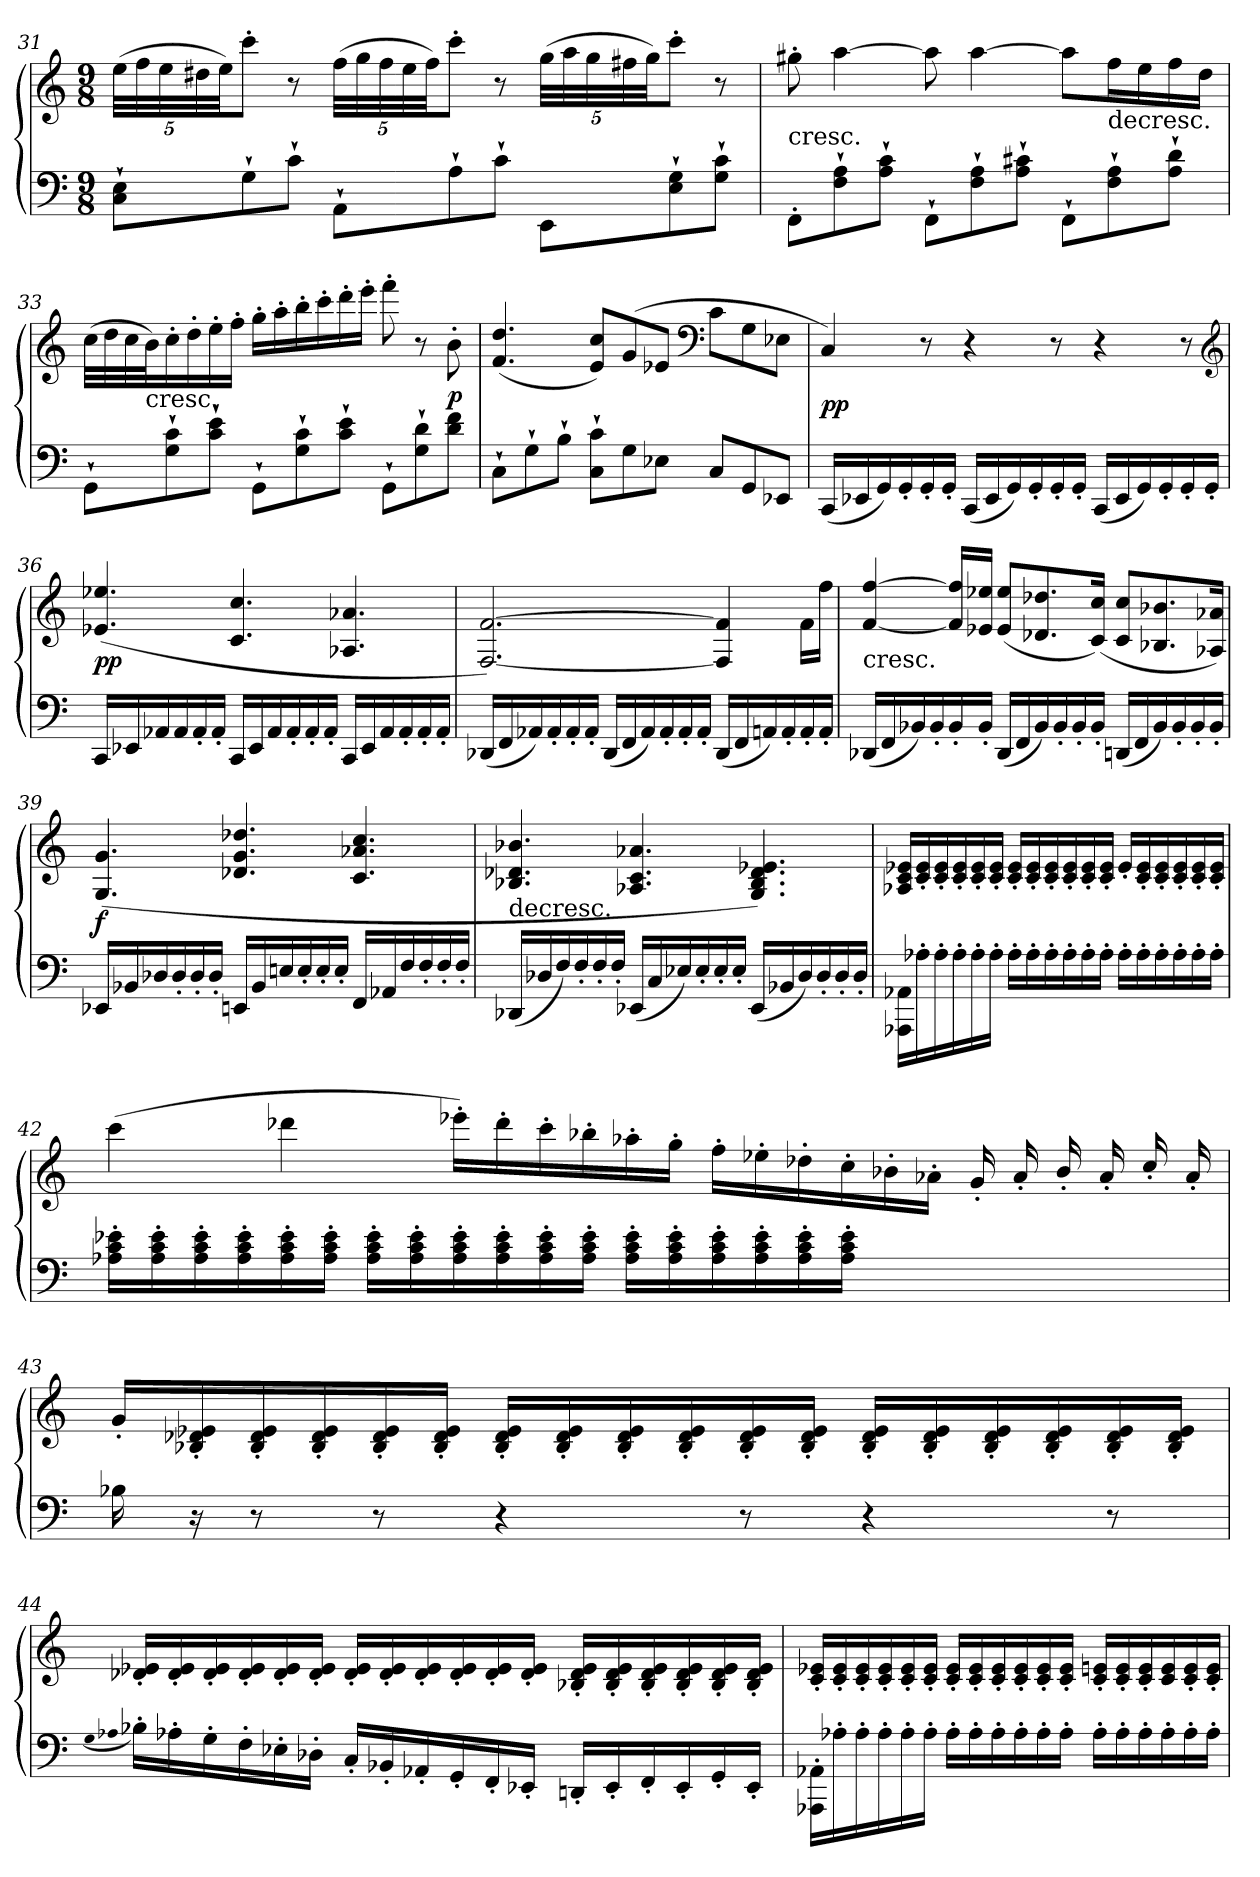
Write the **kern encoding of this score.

**kern	**kern	**dynam
*part1	*part1	*part1
*staff2	*staff1	*staff1/2
*clefF4	*clefG2	*
*k[]	*k[]	*
*C:	*C:	*
*M9/8	*M9/8	*
=31	=31	=31
8C`\ 8E`\L	(40ee\LLL	.
.	40ff\	.
.	40ee\	.
.	40dd#X\	.
.	40ee\JJ)	.
8G`\	8ccc'\J	.
8c`\J	8r	.
8AA`\L	(40ff\LLL	.
.	40gg\	.
.	40ff\	.
.	40ee\	.
.	40ff\JJ)	.
8A`\	8ccc'\J	.
8c`\J	8r	.
8EE\L	(40gg\LLL	.
.	40aa\	.
.	40gg\	.
.	40ff#X\	.
.	40gg\JJ)	.
8E`\ 8G`\	8ccc'\J	.
8G`\ 8c`\J	8r	.
=32	=32	=32
!	!LO:TX:c:t=cresc.	!
8FF'\L	8gg#X'\	.
8F`\ 8A`\	[4aa\	.
8A`\ 8c`\J	.	.
8FF`\L	8aa\]	.
8F`\ 8A`\	[4aa\	.
8A`\ 8c#X`\J	.	.
8FF`\L	8aa\L]	.
!	!LO:TX:c:t=decresc.	!
8F`\ 8A`\	16ff\L	.
.	16ee\	.
8A`\ 8d`\J	16ff\	.
.	16dd\JJ	.
=33	=33	=33
8GG`\L	(32cc\LLL	.
.	32dd\	.
.	32cc\	.
!	!LO:TX:c:t=cresc.	!
.	32b\J)	.
8G`\ 8c`\	16cc'\	.
.	16dd'\	.
8c`\ 8e`\J	16ee'\	.
.	16ff'\JJ	.
8GG`\L	16gg'\LL	.
.	16aa'\	.
8G`\ 8c`\	16bb'\	.
.	16ccc'\	.
8c`\ 8e`\J	16ddd'\	.
.	16eee'\JJ	.
8GG`\L	8fff'\	.
8G`\ 8d`\	8r	.
8d\ 8f\J	8b'\	p
=34	=34	=34
8C`\L	(4.f/ 4.dd/	.
8G`\	.	.
8B`\J	.	.
8C`\ 8c`\L	8e/ 8cc/L)	.
8G\	(8g/	.
8E-X\J	8e-X/J	.
*	*clefF4	*
8C/L	8c\L	.
8GG/	8G\	.
8EE-X/J	8E-X\J	.
=35	=35	=35
(16CC/LL	4C/)	pp
16EE-X/	.	.
16GG/)	.	.
16GG'/	.	.
16GG'/	8r	.
16GG'/JJ	.	.
(16CC/LL	4r	.
16EE-/	.	.
16GG/)	.	.
16GG'/	.	.
16GG'/	8r	.
16GG'/JJ	.	.
(16CC/LL	4r	.
16EE-/	.	.
16GG/)	.	.
16GG'/	.	.
16GG'/	8r	.
16GG'/JJ	.	.
*	*clefG2	*
=36	=36	=36
16CC/LL	(4.e-X/ 4.ee-X/	pp
16EE-X/	.	.
16AA-X/	.	.
16AA-/	.	.
16AA-'/	.	.
16AA-'/JJ	.	.
16CC/LL	4.c/ 4.cc/	.
16EE-/	.	.
16AA-/	.	.
16AA-'/	.	.
16AA-'/	.	.
16AA-'/JJ	.	.
16CC/LL	4.A-X/ 4.a-X/	.
16EE-/	.	.
16AA-/	.	.
16AA-'/	.	.
16AA-'/	.	.
16AA-'/JJ	.	.
=37	=37	=37
(16DD-X/LL	[2.F/ [2.f/)	.
16FF/	.	.
16AA-X/)	.	.
16AA-'/	.	.
16AA-'/	.	.
16AA-'/JJ	.	.
(16DD-/LL	.	.
16FF/	.	.
16AA-/)	.	.
16AA-'/	.	.
16AA-'/	.	.
16AA-'/JJ	.	.
(16DD-/LL	4F]/ 4f]/	.
16FF/	.	.
16AAn/)	.	.
16AA'/	.	.
16AA'/	16f\LL	.
16AA'/JJ	16ff\JJ	.
=38	=38	=38
!	!LO:TX:c:t=cresc.	!
(16DD-X/LL	[4f/ [4ff/	.
16FF/	.	.
16BB-X/)	.	.
16BB-'/	.	.
16BB-'/	16f]/ 16ff]/LL	.
16BB-'/JJ	16e-X/ 16ee-X/JJ	.
(16DD-/LL	(8e-/ 8ee-/L	.
16FF/	.	.
16BB-/)	8.d-X/ 8.dd-X/	.
16BB-'/	.	.
16BB-'/	.	.
16BB-'/JJ	(16c/ 16cc/Jk)	.
(16DDn/LL	8c/ 8cc/L	.
16FF/	.	.
16BB-/)	8.B-X/ 8.b-X/	.
16BB-'/	.	.
16BB-'/	.	.
16BB-'/JJ	16A-X/ 16a-X/Jk)	.
=39	=39	=39
16EE-X/LL	(4.G/ 4.g/	f
16BB-X/	.	.
16D-X/	.	.
16D-'/	.	.
16D-'/	.	.
16D-'/JJ	.	.
16EEn/LL	4.d-X/ 4.g/ 4.dd-X/	.
16BB-/	.	.
16En/	.	.
16E'/	.	.
16E'/	.	.
16E'/JJ	.	.
16FF/LL	4.c/ 4.a-X/ 4.cc/	.
16AA-X/	.	.
16F/	.	.
16F'/	.	.
16F'/	.	.
16F'/JJ	.	.
=40	=40	=40
!	!LO:TX:c:t=decresc.	!
(16DD-X/LL	4.B-X/ 4.d-X/ 4.b-X/	.
16D-X/	.	.
16F/)	.	.
16F'/	.	.
16F'/	.	.
16F'/JJ	.	.
(16EE-X/LL	4.A-X/ 4.c/ 4.a-X/	.
16C/	.	.
16E-X/)	.	.
16E-'/	.	.
16E-'/	.	.
16E-'/JJ	.	.
(16EE-/LL	4.G/ 4.B-/ 4.d-/ 4.e-X/)	.
16BB-X/	.	.
16D-/)	.	.
16D-'/	.	.
16D-'/	.	.
16D-'/JJ	.	.
=41	=41	=41
16AAA-X\ 16AA-X\LL	16A-X/ 16c/ 16e-X/LL	.
16A-X'\	16c'/ 16e-'/	.
16A-'\	16c'/ 16e-'/	.
16A-'\	16c'/ 16e-'/	.
16A-'\	16c'/ 16e-'/	.
16A-'\JJ	16c'/ 16e-'/JJ	.
16A-'\LL	16c'/ 16e-'/LL	.
16A-'\	16c'/ 16e-'/	.
16A-'\	16c'/ 16e-'/	.
16A-'\	16c'/ 16e-'/	.
16A-'\	16c'/ 16e-'/	.
16A-'\JJ	16c'/ 16e-'/JJ	.
16A-'\LL	16e-'/LL	.
16A-'\	16c'/ 16e-'/	.
16A-'\	16c'/ 16e-'/	.
16A-'\	16c'/ 16e-'/	.
16A-'\	16c'/ 16e-'/	.
16A-'\JJ	16c'/ 16e-'/JJ	.
=42	=42	=42
16A-X'\ 16c'\ 16e-X'\LL	(4ccc	.
16A-'\ 16c'\ 16e-'\	.	.
16A-'\ 16c'\ 16e-'\	.	.
16A-'\ 16c'\ 16e-'\	.	.
16A-'\ 16c'\ 16e-'\	4ddd-X	.
16A-'\ 16c'\ 16e-'\JJ	.	.
16A-'\ 16c'\ 16e-'\LL	.	.
16A-'\ 16c'\ 16e-'\	.	.
16A-'\ 16c'\ 16e-'\	16eee-X'\LL)	.
16A-'\ 16c'\ 16e-'\	16ddd-'\	.
16A-'\ 16c'\ 16e-'\	16ccc'\	.
16A-'\ 16c'\ 16e-'\JJ	16bb-X'\	.
16A-'\ 16c'\ 16e-'\LL	16aa-X'\	.
16A-'\ 16c'\ 16e-'\	16gg'\JJ	.
16A-'\ 16c'\ 16e-'\	16ff'\LL	.
16A-'\ 16c'\ 16e-'\	16ee-X'\	.
16A-'\ 16c'\ 16e-'\	16dd-X'\	.
16A-'\ 16c'\ 16e-'\JJ	16cc'\	.
2ryy	16b-X'\	.
.	16a-X'\JJ	.
.	16g'/LL	.
.	16a-'/	.
.	16b-'/	.
.	16a-'/	.
.	16cc'/	.
.	16a-'/LL	.
=43	=43	=43
16B-X\	16g'/LL	.
16r	16B-X'/ 16d-X'/ 16e-X'/	.
8r	16B-'/ 16d-'/ 16e-'/	.
.	16B-'/ 16d-'/ 16e-'/	.
8r	16B-'/ 16d-'/ 16e-'/	.
.	16B-'/ 16d-'/ 16e-'/JJ	.
4r	16B-'/ 16d-'/ 16e-'/LL	.
.	16B-'/ 16d-'/ 16e-'/	.
.	16B-'/ 16d-'/ 16e-'/	.
.	16B-'/ 16d-'/ 16e-'/	.
8r	16B-'/ 16d-'/ 16e-'/	.
.	16B-'/ 16d-'/ 16e-'/JJ	.
4r	16B-'/ 16d-'/ 16e-'/LL	.
.	16B-'/ 16d-'/ 16e-'/	.
.	16B-'/ 16d-'/ 16e-'/	.
.	16B-'/ 16d-'/ 16e-'/	.
8r	16B-'/ 16d-'/ 16e-'/	.
.	16B-'/ 16d-'/ 16e-'/JJ	.
=44	=44	=44
(qG	.	.
qA-X	.	.
16B-X'\LL)	16d-X'/ 16e-X'/LL	.
16A-X'\	16d-'/ 16e-'/	.
16G'\	16d-'/ 16e-'/	.
16F'\	16d-'/ 16e-'/	.
16E-X'\	16d-'/ 16e-'/	.
16D-X'\JJ	16d-'/ 16e-'/JJ	.
16C'/LL	16d-'/ 16e-'/LL	.
16BB-X'/	16d-'/ 16e-'/	.
16AA-X'/	16d-'/ 16e-'/	.
16GG'/	16d-'/ 16e-'/	.
16FF'/	16d-'/ 16e-'/	.
16EE-X'/JJ	16d-'/ 16e-'/JJ	.
16DDn'/LL	16B-X'/ 16d-'/ 16e-'/LL	.
16EE-'/	16B-'/ 16d-'/ 16e-'/	.
16FF'/	16B-'/ 16d-'/ 16e-'/	.
16EE-'/	16B-'/ 16d-'/ 16e-'/	.
16GG'/	16B-'/ 16d-'/ 16e-'/	.
16EE-'/JJ	16B-'/ 16d-'/ 16e-'/JJ	.
=45	=45	=45
16AAA-X'\ 16AA-X'\LL	16c'/ 16e-X'/LL	.
16A-X'\	16c'/ 16e-'/	.
16A-'\	16c'/ 16e-'/	.
16A-'\	16c'/ 16e-'/	.
16A-'\	16c'/ 16e-'/	.
16A-'\JJ	16c'/ 16e-'/JJ	.
16A-'\LL	16c'/ 16e-'/LL	.
16A-'\	16c'/ 16e-'/	.
16A-'\	16c'/ 16e-'/	.
16A-'\	16c'/ 16e-'/	.
16A-'\	16c'/ 16e-'/	.
16A-'\JJ	16c'/ 16e-'/JJ	.
16A-'\LL	16c'/ 16en'/LL	.
16A-'\	16c'/ 16e'/	.
16A-'\	16c'/ 16e'/	.
16A-'\	16c/ 16e/	.
16A-'\	16c'/ 16e'/	.
16A-'\JJ	16c'/ 16e'/JJ	.
=	=	=
*-	*-	*-
